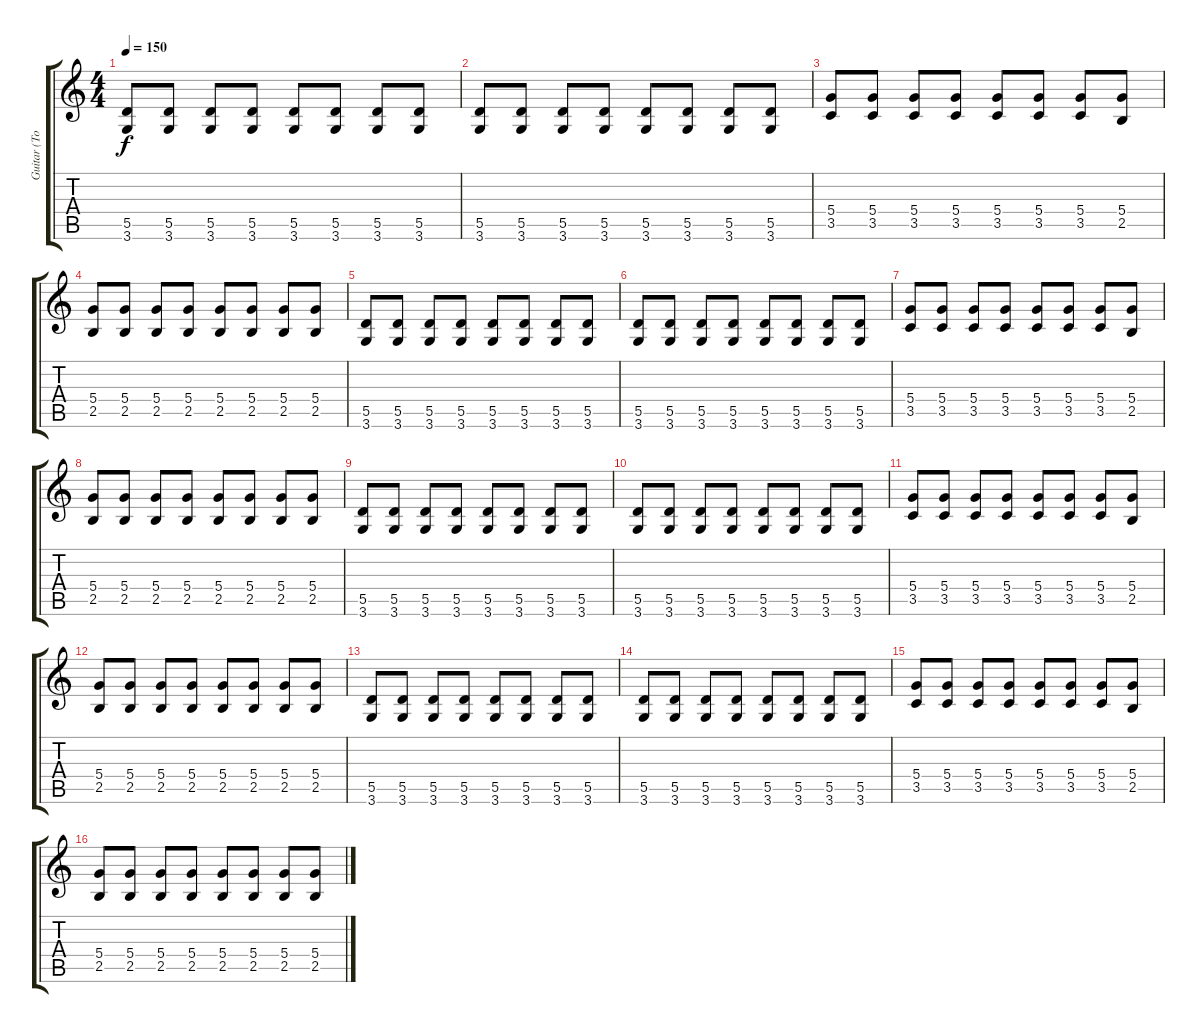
\track ("Guitar (Tom Delonge)" "Guitar (To") {instrument acousticguitarnylon}
\staff {score tabs}
\tuning (E4 B3 G3 D3 A2 E2) {hide}
\ts (4 4)
\tempo 150
\clef g2
\ks c
(5.5 3.6).8{dy f} (5.5 3.6).8 (5.5 3.6).8 (5.5 3.6).8 (5.5 3.6).8 (5.5 3.6).8 (5.5 3.6).8 (5.5 3.6).8 |
(5.5 3.6).8 (5.5 3.6).8 (5.5 3.6).8 (5.5 3.6).8 (5.5 3.6).8 (5.5 3.6).8 (5.5 3.6).8 (5.5 3.6).8 |
(5.4 3.5).8 (5.4 3.5).8 (5.4 3.5).8 (5.4 3.5).8 (5.4 3.5).8 (5.4 3.5).8 (5.4 3.5).8 (5.4 2.5).8 |
(5.4 2.5).8 (5.4 2.5).8 (5.4 2.5).8 (5.4 2.5).8 (5.4 2.5).8 (5.4 2.5).8 (5.4 2.5).8 (5.4 2.5).8 |
(5.5 3.6).8 (5.5 3.6).8 (5.5 3.6).8 (5.5 3.6).8 (5.5 3.6).8 (5.5 3.6).8 (5.5 3.6).8 (5.5 3.6).8 |
(5.5 3.6).8 (5.5 3.6).8 (5.5 3.6).8 (5.5 3.6).8 (5.5 3.6).8 (5.5 3.6).8 (5.5 3.6).8 (5.5 3.6).8 |
(5.4 3.5).8 (5.4 3.5).8 (5.4 3.5).8 (5.4 3.5).8 (5.4 3.5).8 (5.4 3.5).8 (5.4 3.5).8 (5.4 2.5).8 |
(5.4 2.5).8 (5.4 2.5).8 (5.4 2.5).8 (5.4 2.5).8 (5.4 2.5).8 (5.4 2.5).8 (5.4 2.5).8 (5.4 2.5).8 |
(5.5 3.6).8 (5.5 3.6).8 (5.5 3.6).8 (5.5 3.6).8 (5.5 3.6).8 (5.5 3.6).8 (5.5 3.6).8 (5.5 3.6).8 |
(5.5 3.6).8 (5.5 3.6).8 (5.5 3.6).8 (5.5 3.6).8 (5.5 3.6).8 (5.5 3.6).8 (5.5 3.6).8 (5.5 3.6).8 |
(5.4 3.5).8 (5.4 3.5).8 (5.4 3.5).8 (5.4 3.5).8 (5.4 3.5).8 (5.4 3.5).8 (5.4 3.5).8 (5.4 2.5).8 |
(5.4 2.5).8 (5.4 2.5).8 (5.4 2.5).8 (5.4 2.5).8 (5.4 2.5).8 (5.4 2.5).8 (5.4 2.5).8 (5.4 2.5).8 |
(5.5 3.6).8 (5.5 3.6).8 (5.5 3.6).8 (5.5 3.6).8 (5.5 3.6).8 (5.5 3.6).8 (5.5 3.6).8 (5.5 3.6).8 |
(5.5 3.6).8 (5.5 3.6).8 (5.5 3.6).8 (5.5 3.6).8 (5.5 3.6).8 (5.5 3.6).8 (5.5 3.6).8 (5.5 3.6).8 |
(5.4 3.5).8 (5.4 3.5).8 (5.4 3.5).8 (5.4 3.5).8 (5.4 3.5).8 (5.4 3.5).8 (5.4 3.5).8 (5.4 2.5).8 |
(5.4 2.5).8 (5.4 2.5).8 (5.4 2.5).8 (5.4 2.5).8 (5.4 2.5).8 (5.4 2.5).8 (5.4 2.5).8 (5.4 2.5).8
